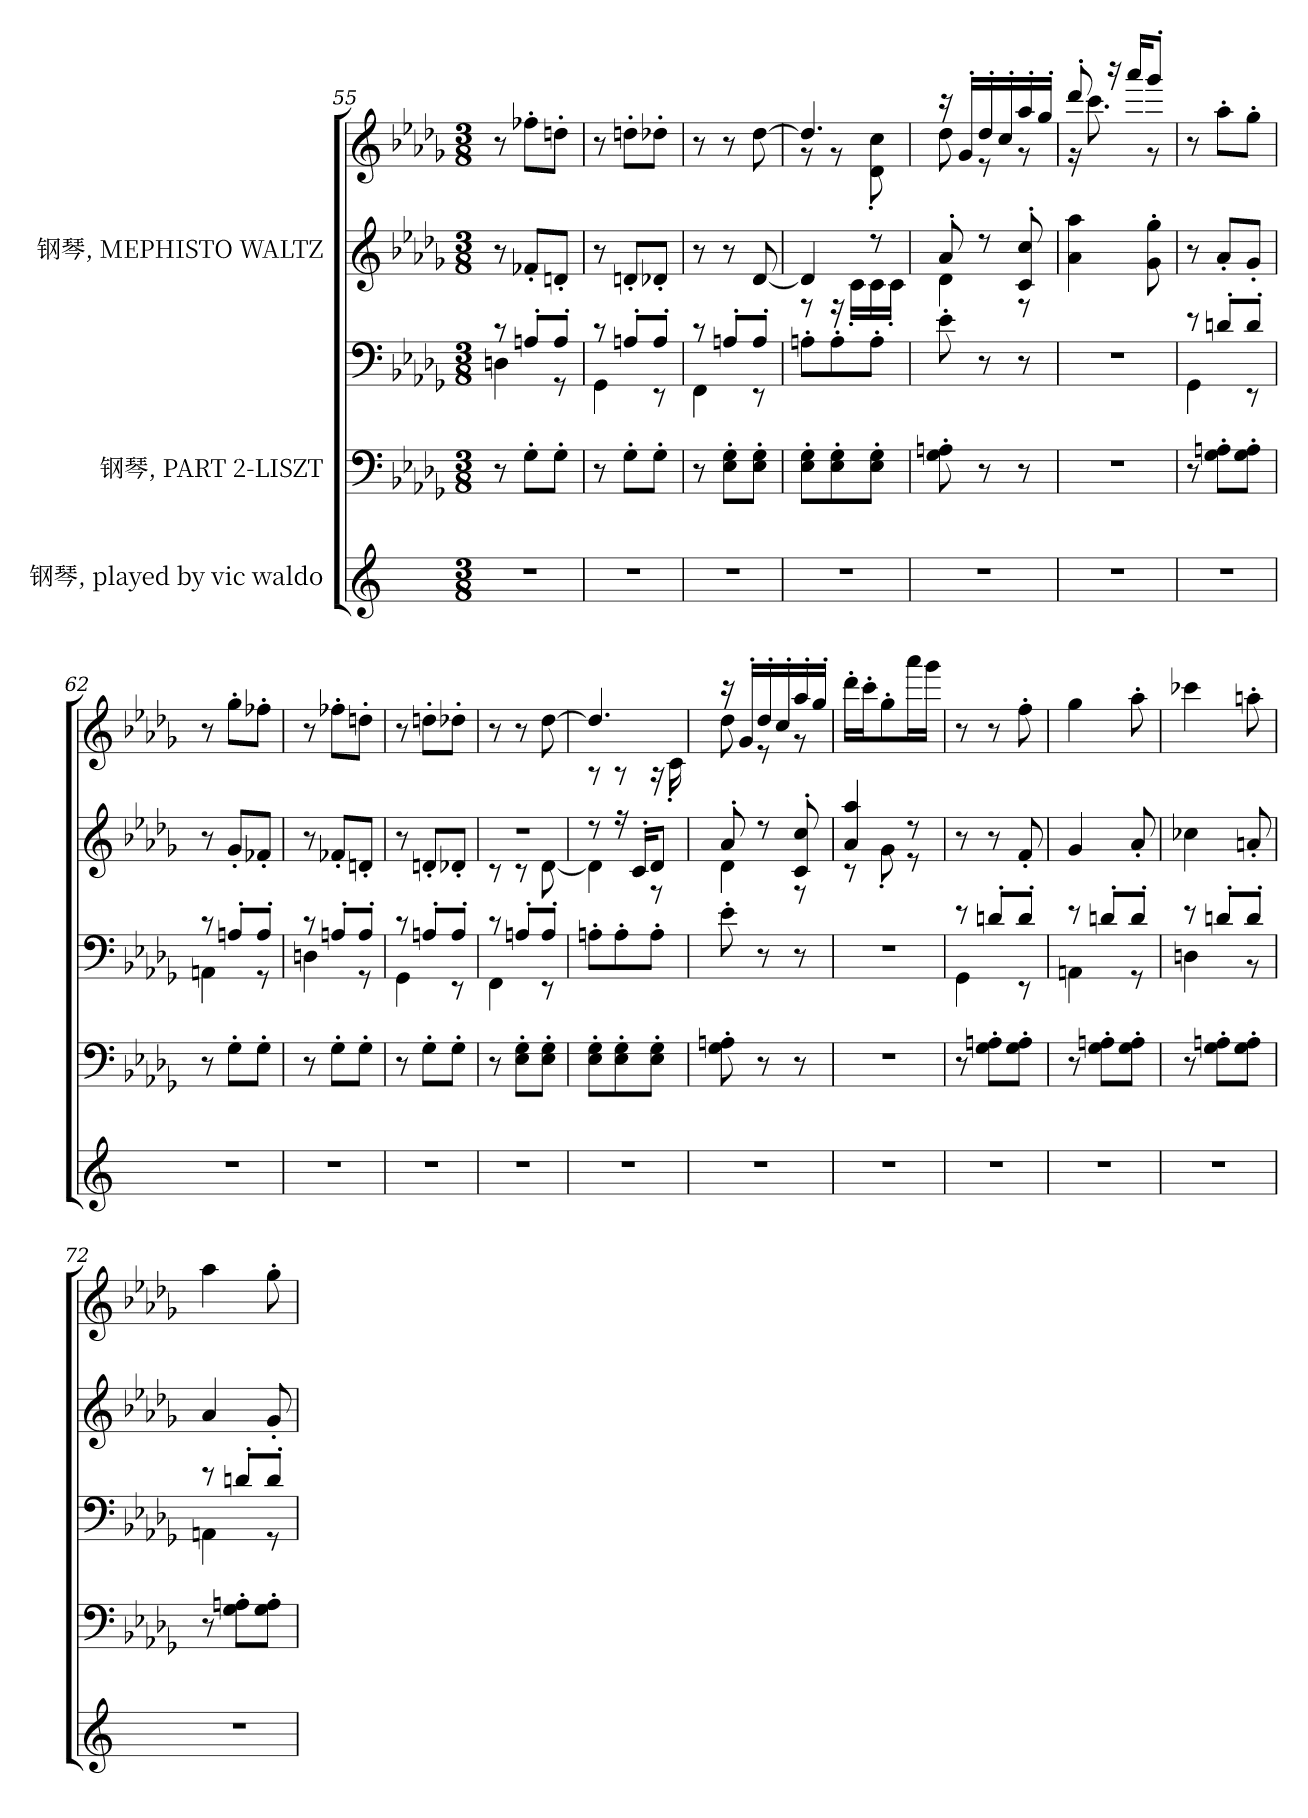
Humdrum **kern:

**kern	**kern	**kern	**kern	**kern
*part3	*part2	*part2	*part1	*part1
*staff5	*staff4	*staff3	*staff2	*staff1
*I"钢琴, played by vic waldo	*I"钢琴, PART 2-LISZT	*	*I"钢琴, MEPHISTO WALTZ	*
!!LO:LB:g=z
*clefG2	*clefF4	*clefF4	*clefG2	*clefG2
*k[]	*k[b-e-a-d-g-]	*k[b-e-a-d-g-]	*k[b-e-a-d-g-]	*k[b-e-a-d-g-]
*M3/8	*M3/8	*M3/8	*M3/8	*M3/8
=55	=55	=55	=55	=55
*	*	*^	*	*
4.r	8r	8r	4Dn\	8r	8r
.	8G-'\L	8An'/L	.	8f-X'/L	8ff-X'\L
.	8G-'\J	8A'/J	8r	8dn'/J	8ddn'\J
=56	=56	=56	=56	=56	=56
4.r	8r	8r	4GG-\	8r	8r
.	8G-'\L	8An'/L	.	8dn'/L	8ddn'\L
.	8G-'\J	8A'/J	8r	8d-X'/J	8dd-X'\J
=57	=57	=57	=57	=57	=57
4.r	8r	8r	4FF\	8r	8r
.	8E-\' 8G-\'L	8An'/L	.	8r	8r
.	8E-\' 8G-\'J	8A'/J	8r	[8d-/	[8dd-\
*	*	*v	*v	*	*
=58	=58	=58	=58	=58
*	*	*	*^	*^
4.r	8E-\' 8G-\'L	8An'\L	4d-/]	8r	4.dd-/]	8r
.	8E-\' 8G-\'	8A'\	.	16r	.	8r
.	.	.	.	16c'\LL	.	.
.	8E-\' 8G-\'J	8A'\J	8r	16c\	.	8d-\' 8cc\'
.	.	.	.	16c'\JJ	.	.
=59	=59	=59	=59	=59	=59	=59
4.r	8G-\' 8An\'	8e-'\	8a-'/	4d-\	16r	8dd-\
.	.	.	.	.	16g-'/LL	.
.	8r	8r	8r	.	16dd-'/	8r
.	.	.	.	.	16cc'/	.
.	8r	8r	8c/' 8cc/'	8r	16aa-'/	8r
.	.	.	.	.	16gg-'/JJ	.
*	*	*	*v	*v	*	*
=60	=60	=60	=60	=60	=60
4.r	4.r	4.r	4a-\ 4aa-\	8ddd-'/	16r
.	.	.	.	.	8.ccc\
.	.	.	.	16r	.
.	.	.	.	16aaa-/KL	.
.	.	.	8g-\' 8gg-\'	8ggg-'/J	8r
*	*	*	*	*v	*v
!!LO:PB:g=z
=61	=61	=61	=61	=61
*	*	*^	*	*
4.r	8r	8r	4GG-\	8r	8r
.	8G-\' 8An\'L	8dn'/L	.	8a-'/L	8aa-'\L
.	8G-\' 8A\'J	8d'/J	8r	8g-'/J	8gg-'\J
=62	=62	=62	=62	=62	=62
4.r	8r	8r	4AAn\	8r	8r
.	8G-'\L	8An'/L	.	8g-'/L	8gg-'\L
.	8G-'\J	8A'/J	8r	8f-X'/J	8ff-X'\J
=63	=63	=63	=63	=63	=63
4.r	8r	8r	4Dn\	8r	8r
.	8G-'\L	8An'/L	.	8f-X'/L	8ff-X'\L
.	8G-'\J	8A'/J	8r	8dn'/J	8ddn'\J
=64	=64	=64	=64	=64	=64
4.r	8r	8r	4GG-\	8r	8r
.	8G-'\L	8An'/L	.	8dn'/L	8ddn'\L
.	8G-'\J	8A'/J	8r	8d-X'/J	8dd-X'\J
=65	=65	=65	=65	=65	=65
*	*	*	*	*^	*
4.r	8r	8r	4FF\	4.r	8r	8r
.	8E-\' 8G-\'L	8An'/L	.	.	8r	8r
.	8E-\' 8G-\'J	8A'/J	8r	.	[8d-\	[8dd-\
*	*	*v	*v	*	*	*
=66	=66	=66	=66	=66	=66
*	*	*	*	*	*^
4.r	8E-\' 8G-\'L	8An'\L	8r	4d-\]	4.dd-/]	8r
.	8E-\' 8G-\'	8A'\	16r	.	.	8r
.	.	.	16c'/KL	.	.	.
.	8E-\' 8G-\'J	8A'\J	8d-/J	8r	.	16r
.	.	.	.	.	.	16c'\
!!LO:LB:g=z	!!
=67	=67	=67	=67	=67	=67	=67
4.r	8G-\' 8An\'	8e-'\	8a-'/	4d-\	16r	8dd-\
.	.	.	.	.	16g-'/LL	.
.	8r	8r	8r	.	16dd-'/	8r
.	.	.	.	.	16cc'/	.
.	8r	8r	8c/' 8cc/'	8r	16aa-'/	8r
.	.	.	.	.	16gg-'/JJ	.
*	*	*	*	*	*v	*v
=68	=68	=68	=68	=68	=68
4.r	4.r	4.r	4a-/ 4aa-/	8r	16ddd-'\LL
.	.	.	.	.	16ccc'\J
.	.	.	.	8g-'\	8gg-'\
.	.	.	8r	8r	16aaa-\L
.	.	.	.	.	16ggg-\JJ
*	*	*	*v	*v	*
=69	=69	=69	=69	=69
*	*	*^	*	*
4.r	8r	8r	4GG-\	8r	8r
.	8G-\' 8An\'L	8dn'/L	.	8r	8r
.	8G-\' 8A\'J	8d'/J	8r	8f'/	8ff'\
=70	=70	=70	=70	=70	=70
4.r	8r	8r	4AAn\	4g-/	4gg-\
.	8G-\' 8An\'L	8dn'/L	.	.	.
.	8G-\' 8A\'J	8d'/J	8r	8a-'/	8aa-'\
=71	=71	=71	=71	=71	=71
4.r	8r	8r	4Dn\	4cc-X\	4ccc-X\
.	8G-\' 8An\'L	8dn'/L	.	.	.
.	8G-\' 8A\'J	8d'/J	8r	8an'/	8aan'\
!!LO:PB:g=z
=72	=72	=72	=72	=72	=72
4.r	8r	8r	4AAn\	4a-/	4aa-\
.	8G-\' 8An\'L	8dn'/L	.	.	.
.	8G-\' 8A\'J	8d'/J	8r	8g-'/	8gg-'\
*	*	*v	*v	*	*
=	=	=	=	=
*-	*-	*-	*-	*-
